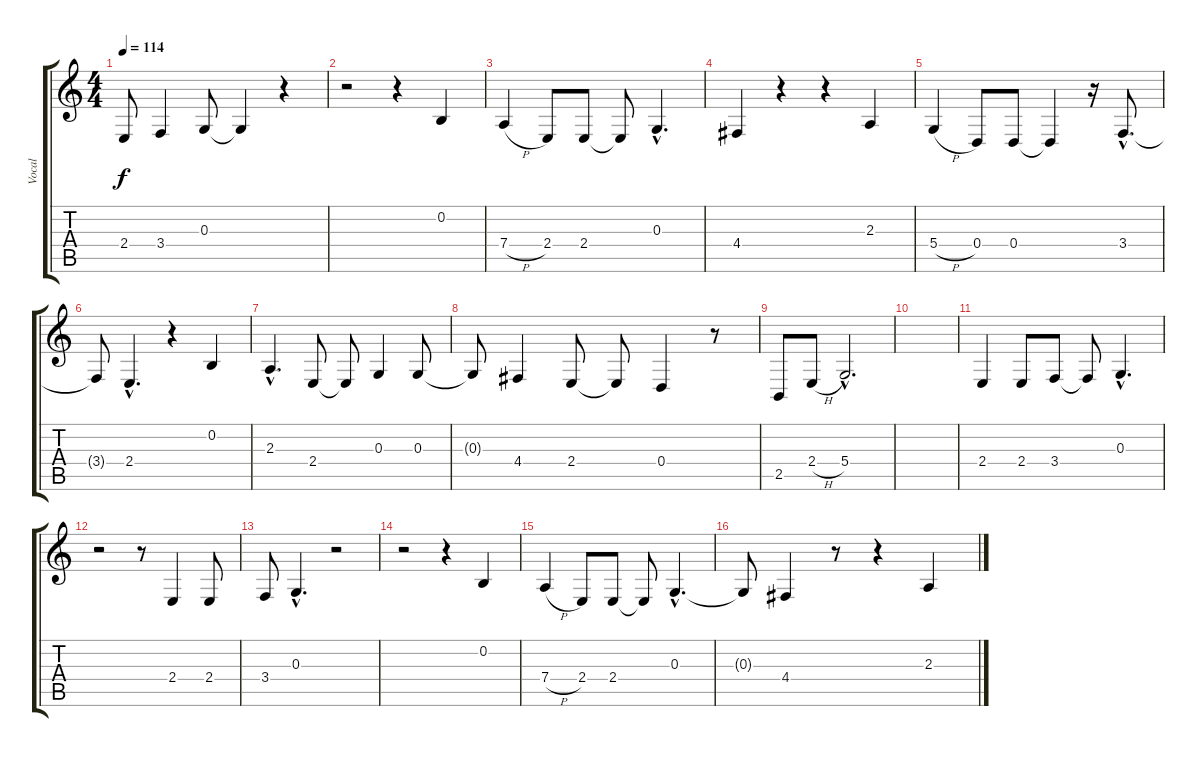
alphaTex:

\track ("Vocal" "Vocal") {instrument lead1square}
\staff {score tabs}
\tuning (E4 B3 G3 D3 A2 E2) {hide}
\ts (4 4)
\tempo 114
\clef g2
\ks c
2.4.8{dy f} 3.4.4 0.3.8 0.3{t}.4 r.4 |
r.2 r.4 0.2.4 |
7.4{h}.4 2.4.8 2.4.8 2.4{t}.8 0.3{hac}.4{d} |
4.4.4 r.4 r.4 2.3.4 |
5.4{h}.4 0.4.8 0.4.8 0.4{t}.4 r.16 3.4{hac}.8{d} |
3.4{t}.8 2.4{hac}.4{d} r.4 0.2.4 |
2.3{hac}.4{d} 2.4.8 2.4{t}.8 0.3.4 0.3.8 |
0.3{t}.8 4.4.4 2.4.8 2.4{t}.8 0.4.4 r.8 |
2.5.8 2.4{h}.8 5.4{hac}.2{d} |
|
2.4.4 2.4.8 3.4.8 3.4{t}.8 0.3{hac}.4{d} |
r.2 r.8 2.4.4 2.4.8 |
3.4.8 0.3{hac}.4{d} r.2 |
r.2 r.4 0.2.4 |
7.4{h}.4 2.4.8 2.4.8 2.4{t}.8 0.3{hac}.4{d} |
0.3{t}.8 4.4.4 r.8 r.4 2.3.4
